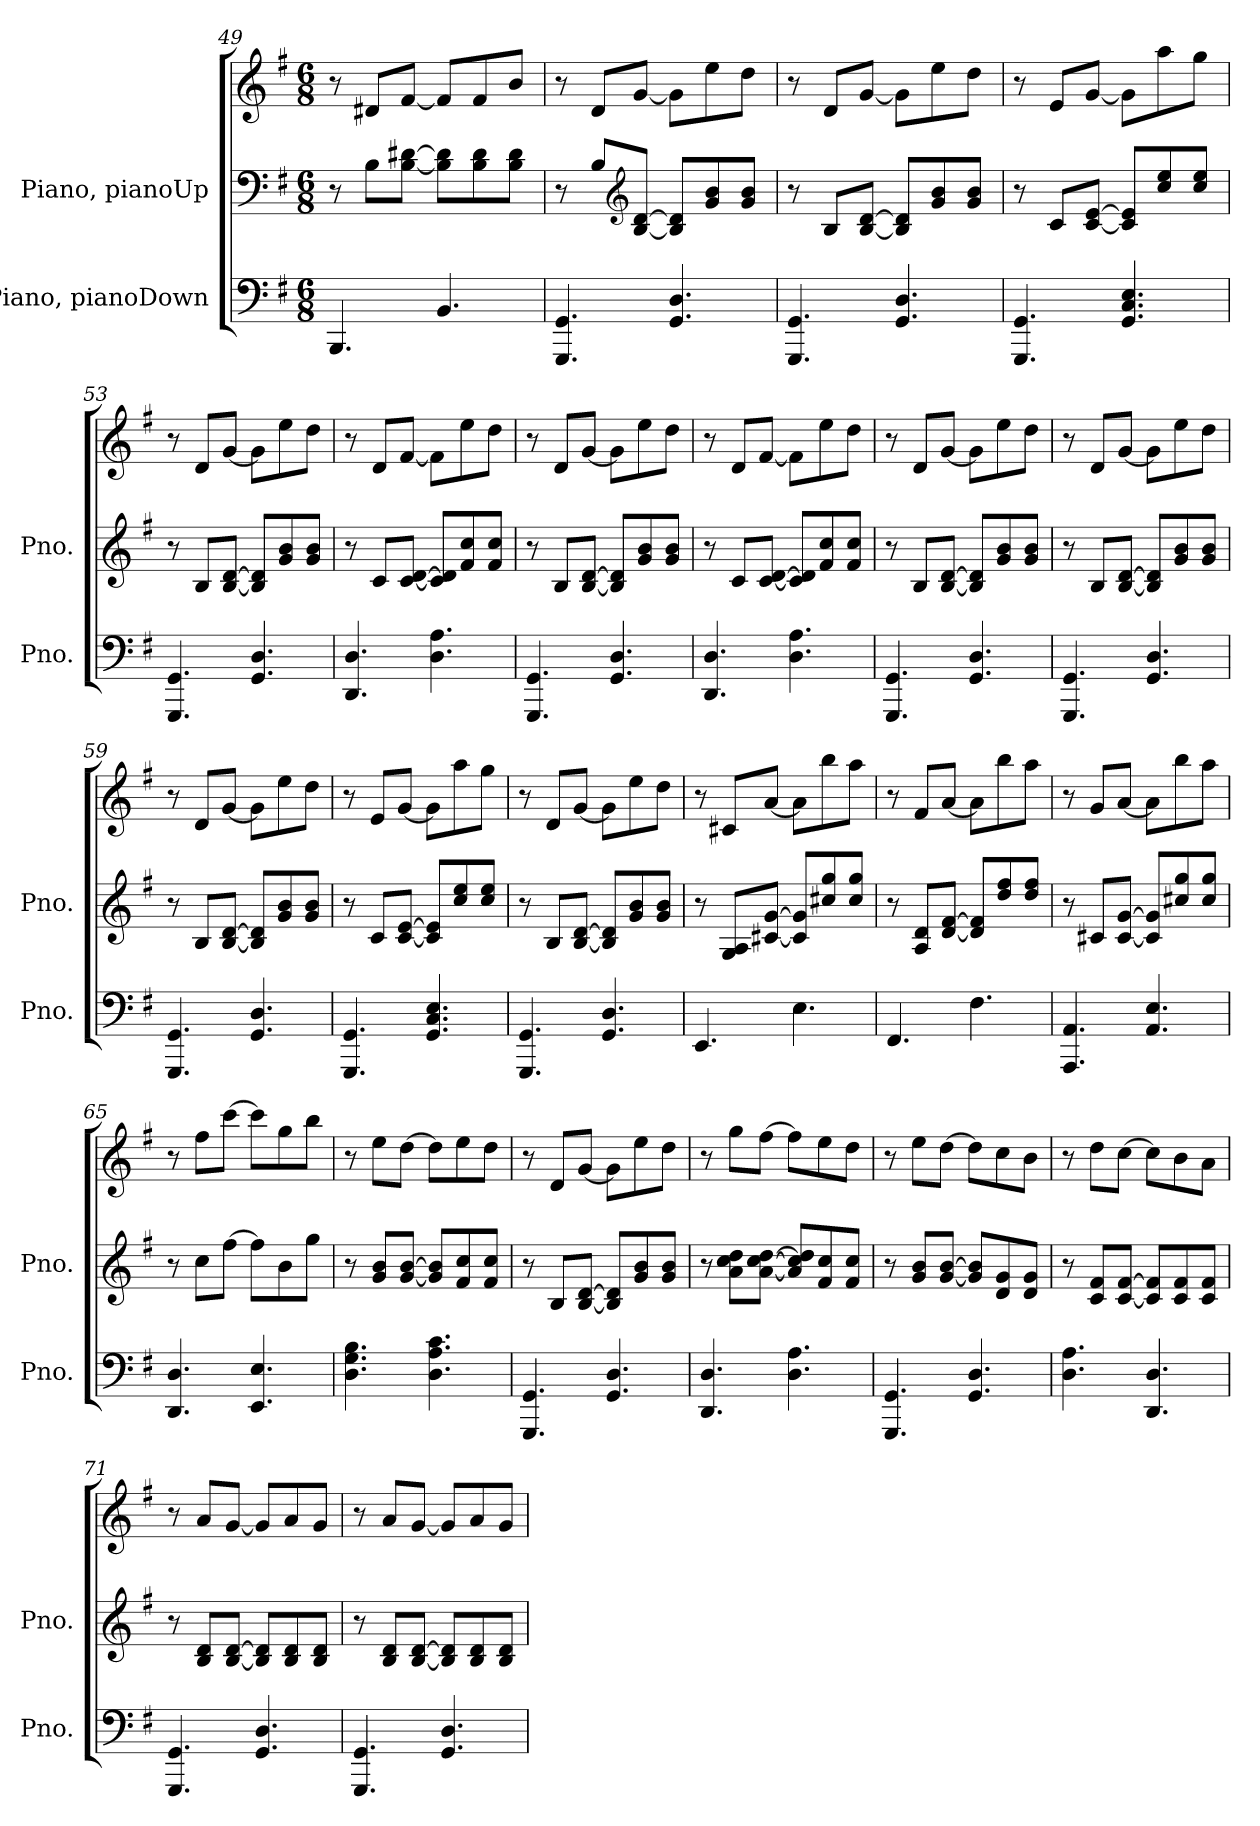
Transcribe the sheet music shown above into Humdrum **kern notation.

**kern	**kern	**kern
*part2	*part1	*part1
*staff3	*staff2	*staff1
*I"Piano, pianoDown	*I"Piano, pianoUp	*
*I'Pno.	*I'Pno.	*
!!LO:LB:g=z
*clefF4	*clefF4	*clefG2
*k[f#]	*k[f#]	*k[f#]
*M6/8	*M6/8	*M6/8
=49	=49	=49
4.BBB/	8r	8r
.	8B\L	8d#X/L
.	[8B\ [8d#X\J	[8f#/J
4.BB/	8B\] 8d#\]L	8f#/L]
.	8B\ 8d#\	8f#/
.	8B\ 8d#\J	8b/J
=50	=50	=50
4.GGG/ 4.GG/	8r	8r
.	8B/L	8d/L
*	*clefG2	*
.	[8B/ [8d/J	[8g/J
4.GG/ 4.D/	8B/] 8d/]L	8g\L]
.	8g/ 8b/	8ee\
.	8g/ 8b/J	8dd\J
=51	=51	=51
4.GGG/ 4.GG/	8r	8r
.	8B/L	8d/L
.	[8B/ [8d/J	[8g/J
4.GG/ 4.D/	8B/] 8d/]L	8g\L]
.	8g/ 8b/	8ee\
.	8g/ 8b/J	8dd\J
=52	=52	=52
4.GGG/ 4.GG/	8r	8r
.	8c/L	8e/L
.	[8c/ [8e/J	[8g/J
4.GG/ 4.C/ 4.E/	8c/] 8e/]L	8g\L]
.	8cc/ 8ee/	8aa\
.	8cc/ 8ee/J	8gg\J
=53	=53	=53
4.GGG/ 4.GG/	8r	8r
.	8B/L	8d/L
.	[8B/ [8d/J	[8g/J
4.GG/ 4.D/	8B/] 8d/]L	8g\L]
.	8g/ 8b/	8ee\
.	8g/ 8b/J	8dd\J
!!LO:PB:g=z
=54	=54	=54
4.DD/ 4.D/	8r	8r
.	8c/L	8d/L
.	[8c/ [8d/J	[8f#/J
4.D\ 4.A\	8c/] 8d/]L	8f#\L]
.	8f#/ 8cc/	8ee\
.	8f#/ 8cc/J	8dd\J
=55	=55	=55
4.GGG/ 4.GG/	8r	8r
.	8B/L	8d/L
.	[8B/ [8d/J	[8g/J
4.GG/ 4.D/	8B/] 8d/]L	8g\L]
.	8g/ 8b/	8ee\
.	8g/ 8b/J	8dd\J
=56	=56	=56
4.DD/ 4.D/	8r	8r
.	8c/L	8d/L
.	[8c/ [8d/J	[8f#/J
4.D\ 4.A\	8c/] 8d/]L	8f#\L]
.	8f#/ 8cc/	8ee\
.	8f#/ 8cc/J	8dd\J
=57	=57	=57
4.GGG/ 4.GG/	8r	8r
.	8B/L	8d/L
.	[8B/ [8d/J	[8g/J
4.GG/ 4.D/	8B/] 8d/]L	8g\L]
.	8g/ 8b/	8ee\
.	8g/ 8b/J	8dd\J
=58	=58	=58
4.GGG/ 4.GG/	8r	8r
.	8B/L	8d/L
.	[8B/ [8d/J	[8g/J
4.GG/ 4.D/	8B/] 8d/]L	8g\L]
.	8g/ 8b/	8ee\
.	8g/ 8b/J	8dd\J
!!LO:LB:g=z
=59	=59	=59
4.GGG/ 4.GG/	8r	8r
.	8B/L	8d/L
.	[8B/ [8d/J	[8g/J
4.GG/ 4.D/	8B/] 8d/]L	8g\L]
.	8g/ 8b/	8ee\
.	8g/ 8b/J	8dd\J
=60	=60	=60
4.GGG/ 4.GG/	8r	8r
.	8c/L	8e/L
.	[8c/ [8e/J	[8g/J
4.GG/ 4.C/ 4.E/	8c/] 8e/]L	8g\L]
.	8cc/ 8ee/	8aa\
.	8cc/ 8ee/J	8gg\J
=61	=61	=61
4.GGG/ 4.GG/	8r	8r
.	8B/L	8d/L
.	[8B/ [8d/J	[8g/J
4.GG/ 4.D/	8B/] 8d/]L	8g\L]
.	8g/ 8b/	8ee\
.	8g/ 8b/J	8dd\J
=62	=62	=62
4.EE/	8r	8r
.	8G/ 8A/L	8c#X/L
.	[8c#X/ [8g/J	[8a/J
4.E\	8c#/] 8g/]L	8a\L]
.	8cc#X/ 8gg/	8bb\
.	8cc#/ 8gg/J	8aa\J
=63	=63	=63
4.FF#/	8r	8r
.	8A/ 8d/L	8f#/L
.	[8d/ [8f#/J	[8a/J
4.F#\	8d/] 8f#/]L	8a\L]
.	8dd/ 8ff#/	8bb\
.	8dd/ 8ff#/J	8aa\J
!!LO:LB:g=z
=64	=64	=64
4.AAA/ 4.AA/	8r	8r
.	8c#X/L	8g/L
.	[8c#/ [8g/J	[8a/J
4.AA/ 4.E/	8c#/] 8g/]L	8a\L]
.	8cc#X/ 8gg/	8bb\
.	8cc#/ 8gg/J	8aa\J
=65	=65	=65
4.DD/ 4.D/	8r	8r
.	8cc\L	8ff#\L
.	[8ff#\J	[8ccc\J
4.EE/ 4.E/	8ff#\L]	8ccc\L]
.	8b\	8gg\
.	8gg\J	8bb\J
=66	=66	=66
4.D\ 4.G\ 4.B\	8r	8r
.	8g/ 8b/L	8ee\L
.	[8g/ [8b/J	[8dd\J
4.D\ 4.A\ 4.c\	8g/] 8b/]L	8dd\L]
.	8f#/ 8cc/	8ee\
.	8f#/ 8cc/J	8dd\J
=67	=67	=67
4.GGG/ 4.GG/	8r	8r
.	8B/L	8d/L
.	[8B/ [8d/J	[8g/J
4.GG/ 4.D/	8B/] 8d/]L	8g\L]
.	8g/ 8b/	8ee\
.	8g/ 8b/J	8dd\J
=68	=68	=68
4.DD/ 4.D/	8r	8r
.	8a\ 8cc\ 8dd\L	8gg\L
.	[8a\ [8cc\ [8dd\J	[8ff#\J
4.D\ 4.A\	8a/] 8cc/] 8dd/]L	8ff#\L]
.	8f#/ 8cc/	8ee\
.	8f#/ 8cc/J	8dd\J
!!LO:LB:g=z
=69	=69	=69
4.GGG/ 4.GG/	8r	8r
.	8g/ 8b/L	8ee\L
.	[8g/ [8b/J	[8dd\J
4.GG/ 4.D/	8g/] 8b/]L	8dd\L]
.	8d/ 8g/	8cc\
.	8d/ 8g/J	8b\J
=70	=70	=70
4.D\ 4.A\	8r	8r
.	8c/ 8f#/L	8dd\L
.	[8c/ [8f#/J	[8cc\J
4.DD/ 4.D/	8c/] 8f#/]L	8cc\L]
.	8c/ 8f#/	8b\
.	8c/ 8f#/J	8a\J
=71	=71	=71
4.GGG/ 4.GG/	8r	8r
.	8B/ 8d/L	8a/L
.	[8B/ [8d/J	[8g/J
4.GG/ 4.D/	8B/] 8d/]L	8g/L]
.	8B/ 8d/	8a/
.	8B/ 8d/J	8g/J
=72	=72	=72
4.GGG/ 4.GG/	8r	8r
.	8B/ 8d/L	8a/L
.	[8B/ [8d/J	[8g/J
4.GG/ 4.D/	8B/] 8d/]L	8g/L]
.	8B/ 8d/	8a/
.	8B/ 8d/J	8g/J
=	=	=
*-	*-	*-
